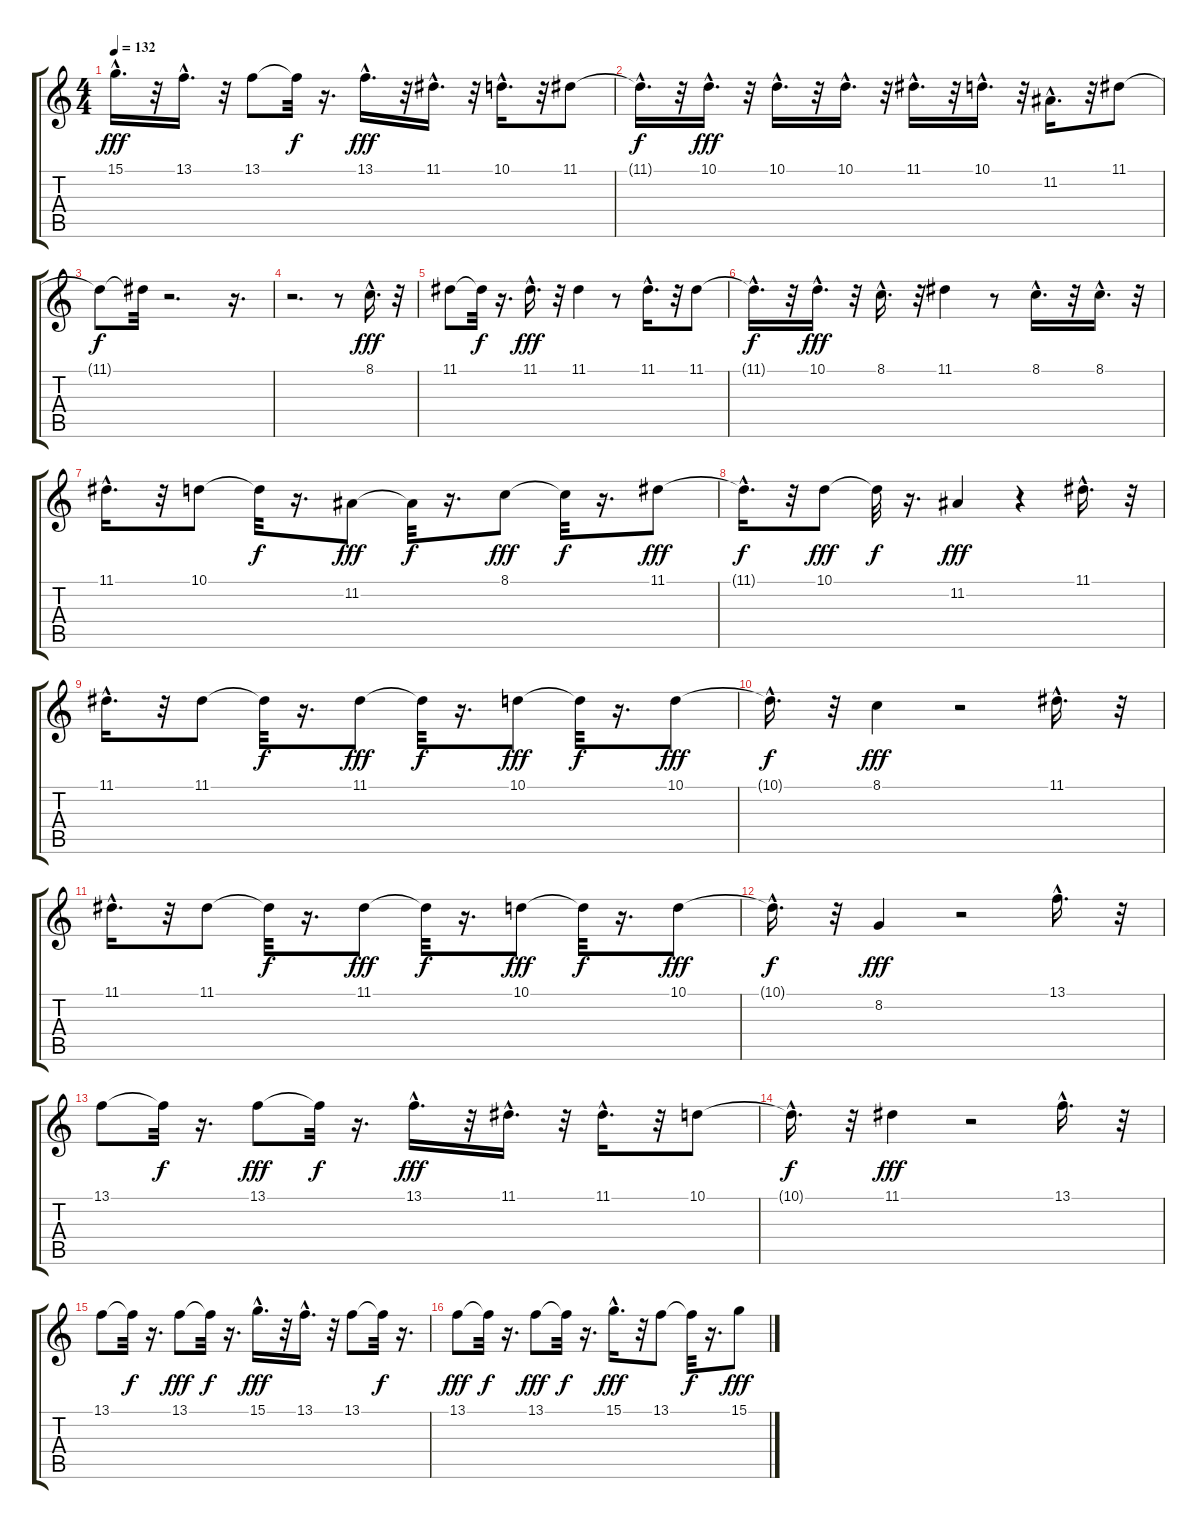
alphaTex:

\track "" {instrument lead4chiff}
\staff {score tabs}
\tuning (E4 B3 G3 D3 A2 E2) {hide}
\ts (4 4)
\tempo 132
\clef g2
\ks c
15.1{hac}.16{d dy fff} r.32 13.1{hac}.16{d} r.32 13.1.8 13.1{t}.32{dy f} r.16{d} 13.1{hac}.16{d dy fff} r.32 11.1{hac}.16{d} r.32 10.1{hac}.16{d} r.32 11.1.8 |
11.1{hac t}.16{d dy f} r.32 10.1{hac}.16{d dy fff} r.32 10.1{hac}.16{d} r.32 10.1{hac}.16{d} r.32 11.1{hac}.16{d} r.32 10.1{hac}.16{d} r.32 11.2{hac}.16{d} r.32 11.1.8 |
11.1{t}.8{dy f} 11.1{t}.32 r.2{d} r.16{d} |
r.2{d} r.8 8.1{hac}.16{d dy fff} r.32 |
11.1.8 11.1{t}.32{dy f} r.16{d} 11.1{hac}.16{d dy fff} r.32 11.1.4 r.8 11.1{hac}.16{d} r.32 11.1.8 |
11.1{hac t}.16{d dy f} r.32 10.1{hac}.16{d dy fff} r.32 8.1{hac}.16{d} r.32 11.1.4 r.8 8.1{hac}.16{d} r.32 8.1{hac}.16{d} r.32 |
11.1{hac}.16{d} r.32 10.1.8 10.1{t}.32{dy f} r.16{d} 11.2.8{dy fff} 11.2{t}.32{dy f} r.16{d} 8.1.8{dy fff} 8.1{t}.32{dy f} r.16{d} 11.1.8{dy fff} |
11.1{hac t}.16{d dy f} r.32 10.1.8{dy fff} 10.1{t}.32{dy f} r.16{d} 11.2.4{dy fff} r.4 11.1{hac}.16{d} r.32 |
11.1{hac}.16{d} r.32 11.1.8 11.1{t}.32{dy f} r.16{d} 11.1.8{dy fff} 11.1{t}.32{dy f} r.16{d} 10.1.8{dy fff} 10.1{t}.32{dy f} r.16{d} 10.1.8{dy fff} |
10.1{hac t}.16{d dy f} r.32 8.1.4{dy fff} r.2 11.1{hac}.16{d} r.32 |
11.1{hac}.16{d} r.32 11.1.8 11.1{t}.32{dy f} r.16{d} 11.1.8{dy fff} 11.1{t}.32{dy f} r.16{d} 10.1.8{dy fff} 10.1{t}.32{dy f} r.16{d} 10.1.8{dy fff} |
10.1{hac t}.16{d dy f} r.32 8.2.4{dy fff} r.2 13.1{hac}.16{d} r.32 |
13.1.8 13.1{t}.32{dy f} r.16{d} 13.1.8{dy fff} 13.1{t}.32{dy f} r.16{d} 13.1{hac}.16{d dy fff} r.32 11.1{hac}.16{d} r.32 11.1{hac}.16{d} r.32 10.1.8 |
10.1{hac t}.16{d dy f} r.32 11.1.4{dy fff} r.2 13.1{hac}.16{d} r.32 |
13.1.8 13.1{t}.32{dy f} r.16{d} 13.1.8{dy fff} 13.1{t}.32{dy f} r.16{d} 15.1{hac}.16{d dy fff} r.32 13.1{hac}.16{d} r.32 13.1.8 13.1{t}.32{dy f} r.16{d} |
13.1.8{dy fff} 13.1{t}.32{dy f} r.16{d} 13.1.8{dy fff} 13.1{t}.32{dy f} r.16{d} 15.1{hac}.16{d dy fff} r.32 13.1.8 13.1{t}.32{dy f} r.16{d} 15.1.8{dy fff}
